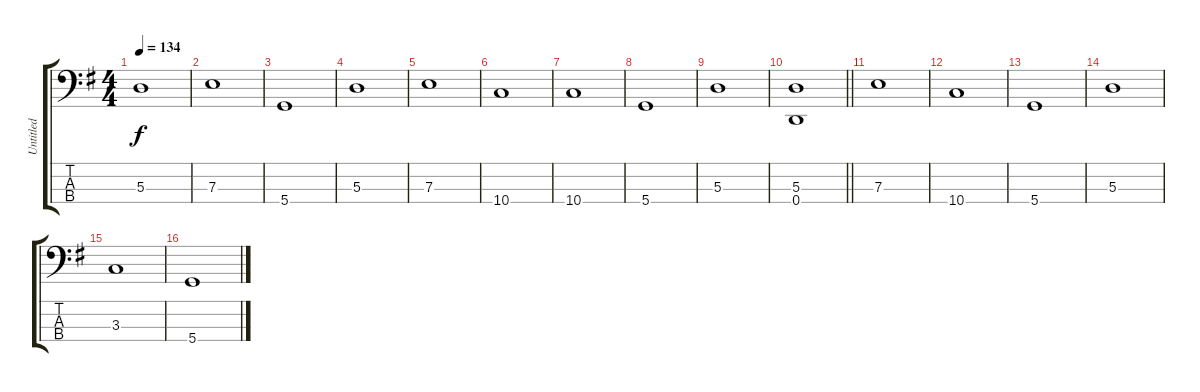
\track ("Untitled" "Untitled") {instrument electricbassfinger}
\staff {score tabs}
\tuning (G2 D2 A1 D1) {hide}
\ts (4 4)
\tempo 134
\clef f4
\ks g
5.3.1{dy f} |
7.3.1 |
5.4.1 |
5.3.1 |
7.3.1 |
10.4.1 |
10.4.1 |
5.4.1 |
5.3.1 |
\barLineRight lightlight
(5.3 0.4).1 |
7.3.1 |
10.4.1 |
5.4.1 |
5.3.1 |
3.3.1 |
5.4.1
